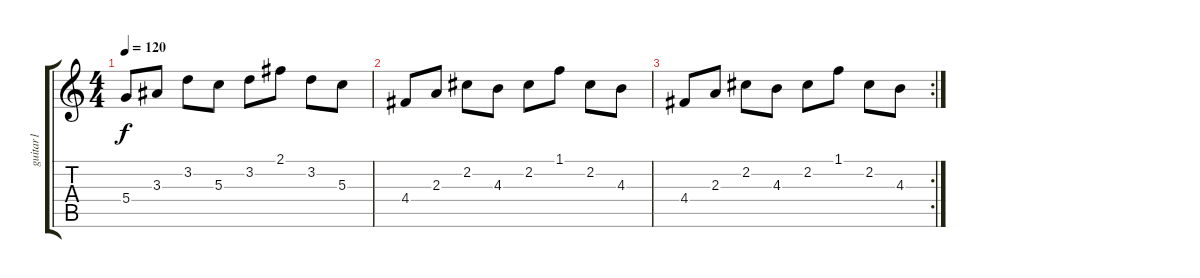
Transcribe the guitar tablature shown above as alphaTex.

\track ("guitar1" "guitar1") {instrument acousticguitarnylon}
\staff {score tabs}
\tuning (E4 B3 G3 D3 A2 E2) {hide}
\ts (4 4)
\tempo 120
\clef g2
\ks c
5.4.8{dy f} 3.3.8 3.2.8 5.3.8 3.2.8 2.1.8 3.2.8 5.3.8 |
4.4.8 2.3.8 2.2.8 4.3.8 2.2.8 1.1.8 2.2.8 4.3.8 |
\rc 2
4.4.8 2.3.8 2.2.8 4.3.8 2.2.8 1.1.8 2.2.8 4.3.8
